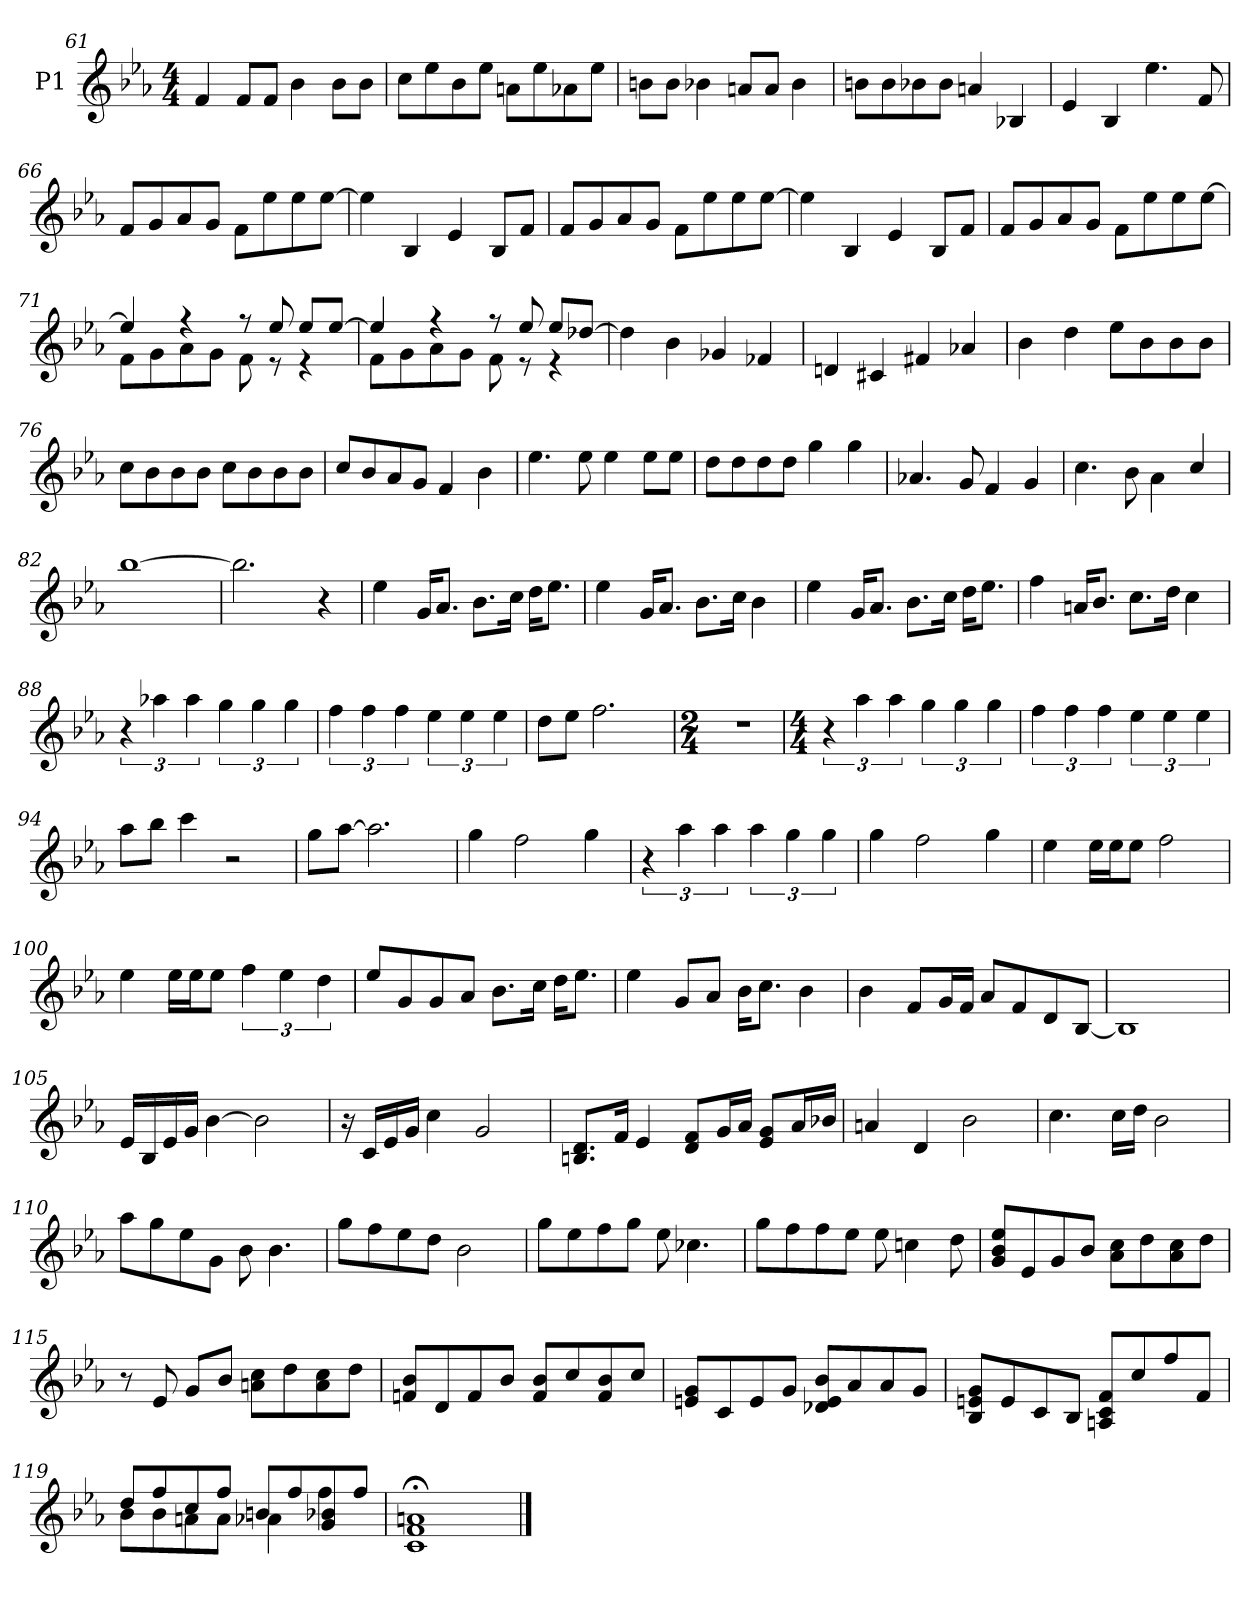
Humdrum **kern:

**kern
*part1
*staff1
*I"P1
*clefG2
*k[b-e-a-]
*E-:
*M4/4
=61
4f/
8f/L
8f/J
4b-\
8b-\L
8b-\J
!!LO:LB:g=z
=62
8cc\L
8ee-\
8b-\
8ee-\J
8an\L
8ee-\
8a-X\
8ee-\J
=63
8bn\L
8b\J
4b-X\
8an/L
8a/J
4b-\
=64
8bn\L
8b\
8b-X\
8b-\J
4an/
4B-X/
=65
4e-/
4B-/
4.ee-\
8f/
=66
8f/L
8g/
8a-/
8g/J
8f\L
8ee-\
8ee-\
[>8ee-\J
!!LO:LB:g=z
=67
4ee-\]
4B-/
4e-/
8B-/L
8f/J
=68
8f/L
8g/
8a-/
8g/J
8f\L
8ee-\
8ee-\
[>8ee-\J
=69
4ee-\]
4B-/
4e-/
8B-/L
8f/J
=70
8f/L
8g/
8a-/
8g/J
8f\L
8ee-\
8ee-\
[>8ee-\J
=71
*^
4ee-/]	8f\L
.	8g\
4r	8a-\
.	8g\J
8r	8f\
8ee-/	8r
8ee-/L	4r
[>8ee-/J	.
!!LO:LB:g=z	!!
=72	=72
4ee-/]	8f\L
.	8g\
4r	8a-\
.	8g\J
8r	8f\
8ee-/	8r
8ee-/L	4r
[>8dd-X/J	.
*v	*v
=73
4dd-\]
4b-\
4g-X/
4f-X/
=74
4dn/
4c#X/
4f#X/
4a-X/
=75
4b-\
4dd\
8ee-\L
8b-\
8b-\
8b-\J
=76
8cc\L
8b-\
8b-\
8b-\J
8cc\L
8b-\
8b-\
8b-\J
!!LO:LB:g=z
=77
8cc/L
8b-/
8a-/
8g/J
4f/
4b-\
=78
4.ee-\
8ee-\
4ee-\
8ee-\L
8ee-\J
=79
8dd\L
8dd\
8dd\
8dd\J
4gg\
4gg\
=80
4.a-X/
8g/
4f/
4g/
=81
4.cc\
8b-\
4a-\
4cc/
=82
[>1bb-
=83
2.bb-\]
4r
!!LO:LB:g=z
=84
4ee-\
16g/KL
8.a-/J
8.b-\L
16cc\Jk
16dd\KL
8.ee-\J
=85
4ee-\
16g/KL
8.a-/J
8.b-\L
16cc\Jk
4b-\
=86
4ee-\
16g/KL
8.a-/J
8.b-\L
16cc\Jk
16dd\KL
8.ee-\J
=87
4ff\
16an/KL
8.b-/J
8.cc\L
16dd\Jk
4cc\
!!LO:LB:g=z
=88
6r
6aa-X\
6aa-\
6gg\
6gg\
6gg\
=89
6ff\
6ff\
6ff\
6ee-\
6ee-\
6ee-\
=90
8dd\L
8ee-\J
2.ff\
=91
*M2/4
2r
=92
*M4/4
6r
6aa-\
6aa-\
6gg\
6gg\
6gg\
=93
6ff\
6ff\
6ff\
6ee-\
6ee-\
6ee-\
!!LO:LB:g=z
=94
8aa-\L
8bb-\J
4ccc\
2r
=95
8gg\L
[>8aa-\J
2.aa-\]
=96
4gg\
2ff\
4gg\
=97
6r
6aa-\
6aa-\
6aa-\
6gg\
6gg\
=98
4gg\
2ff\
4gg\
=99
4ee-\
16ee-\LL
16ee-\J
8ee-\J
2ff\
!!LO:PB:g=z
=100
4ee-\
16ee-\LL
16ee-\J
8ee-\J
6ff\
6ee-\
6dd\
=101
8ee-/L
8g/
8g/
8a-/J
8.b-\L
16cc\Jk
16dd\KL
8.ee-\J
=102
4ee-\
8g/L
8a-/J
16b-\KL
8.cc\J
4b-\
=103
4b-\
8f/L
16g/L
16f/JJ
8a-/L
8f/
8d/
[<8B-/J
=104
1B-]
!!LO:LB:g=z
=105
*MM72
16e-/LL
16B-/
16e-/
16g/JJ
[>4b-\
2b-\]
=106
16r
16c/LL
16e-/
16g/JJ
4cc\
2g/
=107
8.Bn/ 8.d/L
16f/Jk
4e-/
8d/ 8f/L
16g/L
16a-/JJ
8e-/ 8g/L
16a-/L
16b-X/JJ
=108
4an/
4d/
2b-\
=109
4.cc\
16cc\LL
16dd\JJ
2b-\
!!LO:LB:g=z
=110
8aa-\L
8gg\
8ee-\
8g\J
8b-\
4.b-\
=111
8gg\L
8ff\
8ee-\
8dd\J
2b-\
=112
8gg\L
8ee-\
8ff\
8gg\J
8ee-\
4.cc-X\
=113
8gg\L
8ff\
8ff\
8ee-\J
8ee-\
4ccn\
8dd\
=114
8g/ 8b-/ 8ee-/L
8e-/
8g/
8b-/J
8a-\ 8cc\L
8dd\
8a-\ 8cc\
8dd\J
!!LO:LB:g=z
=115
8r
8e-/
8g/L
8b-/J
8an\ 8cc\L
8dd\
8a\ 8cc\
8dd\J
=116
8fn/ 8b-/L
8d/
8f/
8b-/J
8f/ 8b-/L
8cc/
8f/ 8b-/
8cc/J
=117
8en/ 8g/L
8c/
8e/
8g/J
8d-X/ 8e/ 8b-/L
8a-/
8a-/
8g/J
=118
8B-/ 8en/ 8g/L
8e/
8c/
8B-/J
8An/ 8c/ 8f/L
8cc/
8ff/
8f/J
!!LO:LB:g=z
=119
*^
8dd/L	8b-\L
8ff/	8b-\
8cc/	8an\
8ff/J	8a\J
8bn/L	4a-X\
8ff/	.
8g/ 8b-X/	4ff\
8ff/J	.
*v	*v
=120
1c;< 1f;< 1an;<
==
*-
